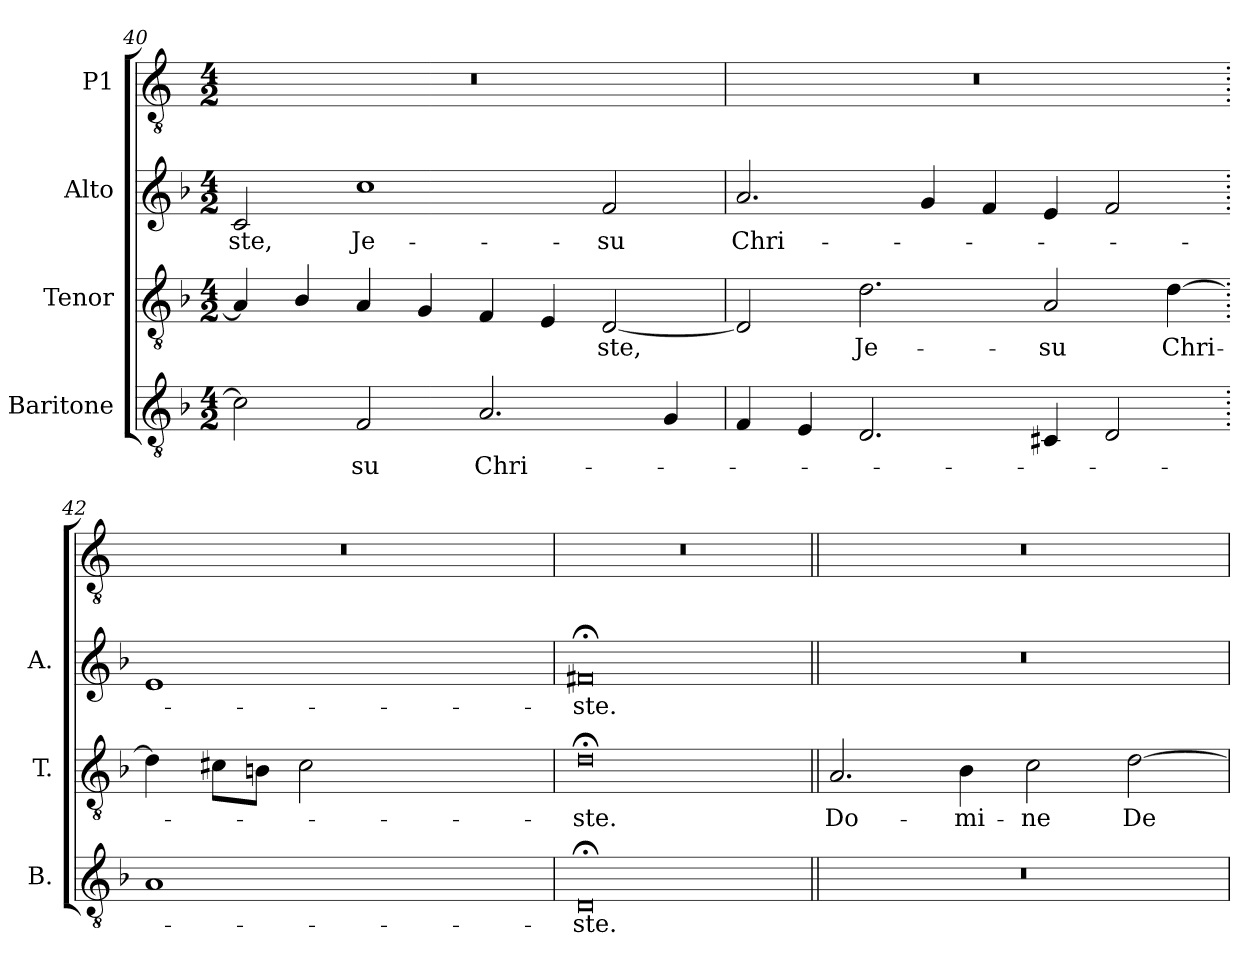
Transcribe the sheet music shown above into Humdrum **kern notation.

**kern	**text	**kern	**text	**kern	**text	**kern
*part4	*part4	*part3	*part3	*part2	*part2	*part1
*staff4	*staff4	*staff3	*staff3	*staff2	*staff2	*staff1
*I"Baritone	*	*I"Tenor	*	*I"Alto	*	*I"P1
*I'B.	*	*I'T.	*	*I'A.	*	*
*clefGv2	*	*clefGv2	*	*clefG2	*	*clefGv2
*ITrd7c12	*	*ITrd7c12	*	*	*	*ITrd7c12
*k[b-]	*	*k[b-]	*	*k[b-]	*	*k[]
*F:	*	*F:	*	*F:	*	*C:
*M4/2	*	*M4/2	*	*M4/2	*	*M4/2
=40	=40	=40	=40	=40	=40	=40
!	!	!	!	!	!LO:LY:b:color=#000000	!LO:N:vis=1
2Ci\]	.	4AAi/]	.	2ci/	-ste,	0r
.	.	4BB-i/	.	.	.	.
!	!LO:LY:b:color=#000000	!	!	!	!	!
!	!	!	!	!	!LO:LY:b:color=#000000	!
2FFi/	-su	4AAi/	.	1cci	Je-	.
.	.	4GGi/	.	.	.	.
!	!LO:LY:b:color=#000000	!	!	!	!	!
2.AAi/	Chri-	4FFi/	.	.	.	.
.	.	4EEi/	.	.	.	.
!	!	!	!LO:LY:b:color=#000000	!	!	!
!	!	!	!	!	!LO:LY:b:color=#000000	!
.	.	[2DDi/	-ste,	2fi/	-su	.
4GGi/	.	.	.	.	.	.
=41	=41	=41	=41	=41	=41	=41
!	!	!	!	!	!LO:LY:b:color=#000000	!LO:N:vis=1
4FFi/	.	2DDi/]	.	2.ai/	Chri-	0r
4EEi/	.	.	.	.	.	.
!	!	!	!LO:LY:b:color=#000000	!	!	!
2.DDi/	.	2.Di\	Je-	.	.	.
.	.	.	.	4gi/	.	.
.	.	.	.	4fi/	.	.
!	!	!	!LO:LY:b:color=#000000	!	!	!
4CC#Xi/	.	2AAi/	-su	4ei/	.	.
2DDi/	.	.	.	2fi/	.	.
!	!	!	!LO:LY:b:color=#000000	!	!	!
.	.	[4Di\	Chri-	.	.	.
=42.	=42.	=42.	=42.	=42.	=42.	=42.
1AAi	.	4Di\]	.	1ei	.	0r
.	.	8C#Xi\L	.	.	.	.
.	.	8BBni\J	.	.	.	.
.	.	2C#i\	.	.	.	.
1ryy	.	1ryy	.	1ryy	.	.
=43	=43	=43	=43	=43	=43	=43
!	!LO:LY:b:color=#000000	!	!	!	!	!
!	!	!	!LO:LY:b:color=#000000	!	!	!
!	!	!	!	!	!LO:LY:b:color=#000000	!LO:N:vis=1
0DD;i	-ste.	0D;i	-ste.	0f#X;i	-ste.	0r
!!LO:LB:g=z
=44||	=44||	=44||	=44||	=44||	=44||	=44||
!LO:N:vis=1	!	!	!	!	!	!
!	!	!	!LO:LY:b:color=#000000	!LO:N:vis=1	!	!LO:N:vis=1
0r	.	2.AAi/	Do-	0r	.	0r
!	!	!	!LO:LY:b:color=#000000	!	!	!
.	.	4BB-i\	-mi-	.	.	.
!	!	!	!LO:LY:b:color=#000000	!	!	!
.	.	2Ci\	-ne	.	.	.
!	!	!	!LO:LY:b:color=#000000	!	!	!
.	.	[2Di\	De-	.	.	.
=	=	=	=	=	=	=
*-	*-	*-	*-	*-	*-	*-
